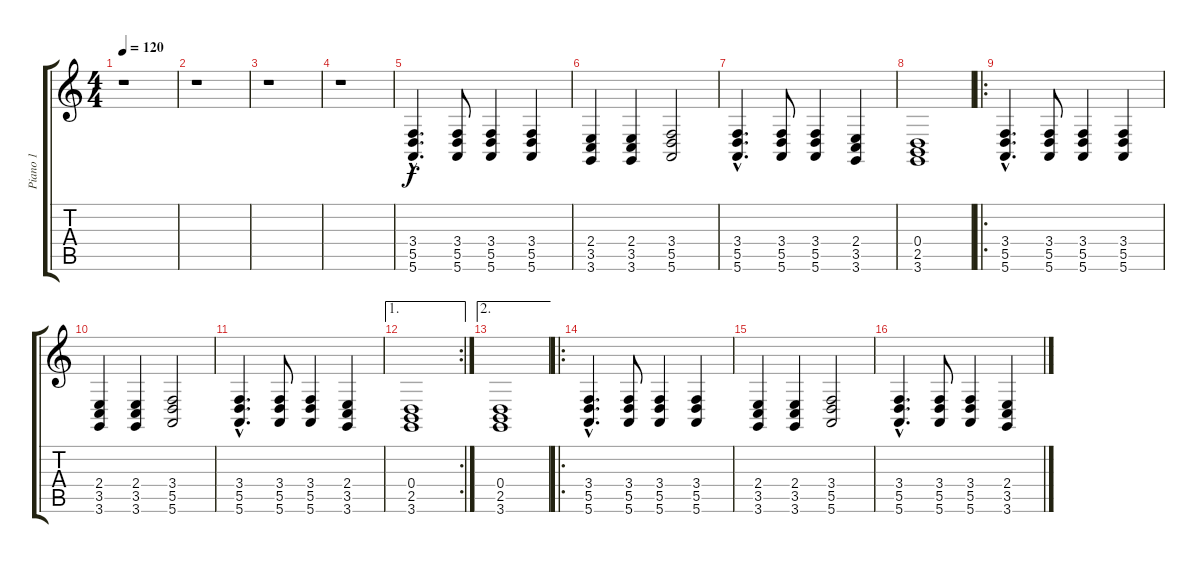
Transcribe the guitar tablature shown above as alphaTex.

\track ("Piano 1" "Piano 1") {instrument brightacousticpiano}
\staff {score tabs}
\tuning (E4 B3 G3 D3 A2 E2) {hide}
\ts (4 4)
\tempo 120
\clef g2
\ks c
r.1{dy f instrument brightacousticpiano} |
r.1 |
r.1 |
r.1 |
(3.4{hac} 5.5{hac} 5.6{hac}).4{d} (3.4 5.5 5.6).8 (3.4 5.5 5.6).4 (3.4 5.5 5.6).4 |
(2.4 3.5 3.6).4 (2.4 3.5 3.6).4 (3.4 5.5 5.6).2 |
(3.4{hac} 5.5{hac} 5.6{hac}).4{d} (3.4 5.5 5.6).8 (3.4 5.5 5.6).4 (2.4 3.5 3.6).4 |
(0.4 2.5 3.6).1 |
\ro
(3.4{hac} 5.5{hac} 5.6{hac}).4{d} (3.4 5.5 5.6).8 (3.4 5.5 5.6).4 (3.4 5.5 5.6).4 |
(2.4 3.5 3.6).4 (2.4 3.5 3.6).4 (3.4 5.5 5.6).2 |
(3.4{hac} 5.5{hac} 5.6{hac}).4{d} (3.4 5.5 5.6).8 (3.4 5.5 5.6).4 (2.4 3.5 3.6).4 |
\ae 1
\rc 2
(0.4 2.5 3.6).1 |
\ae 2
(0.4 2.5 3.6).1 |
\ro
(3.4{hac} 5.5{hac} 5.6{hac}).4{d} (3.4 5.5 5.6).8 (3.4 5.5 5.6).4 (3.4 5.5 5.6).4 |
(2.4 3.5 3.6).4 (2.4 3.5 3.6).4 (3.4 5.5 5.6).2 |
(3.4{hac} 5.5{hac} 5.6{hac}).4{d} (3.4 5.5 5.6).8 (3.4 5.5 5.6).4 (2.4 3.5 3.6).4
